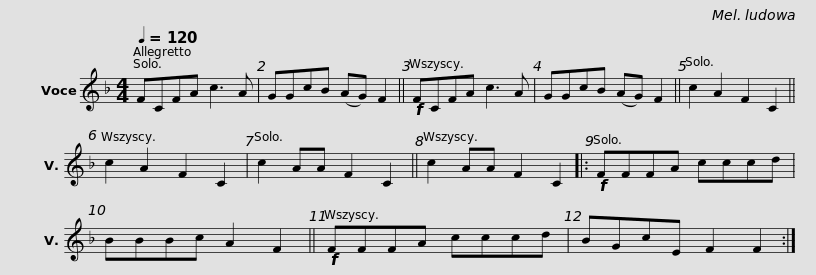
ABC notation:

X:1
L:1/8
Q:1/4=120
M:4/4
I:linebreak $
K:F
V:1 treble
V:1
 FCFA c3 A | GGcB (AG) F2 ||!f! FCFA c3 A |$ GGcB (AG) F2 || c2 A2 F2 C2 || %5
 c2 A2 F2 C2 |$ c2 AA F2 C2 || c2 AA F2 C2 |:!f! FFFA cccd |$ BBBc A2 F2 || %10
!f! FFFA cccd | BGcE F2 F2 :| %12
